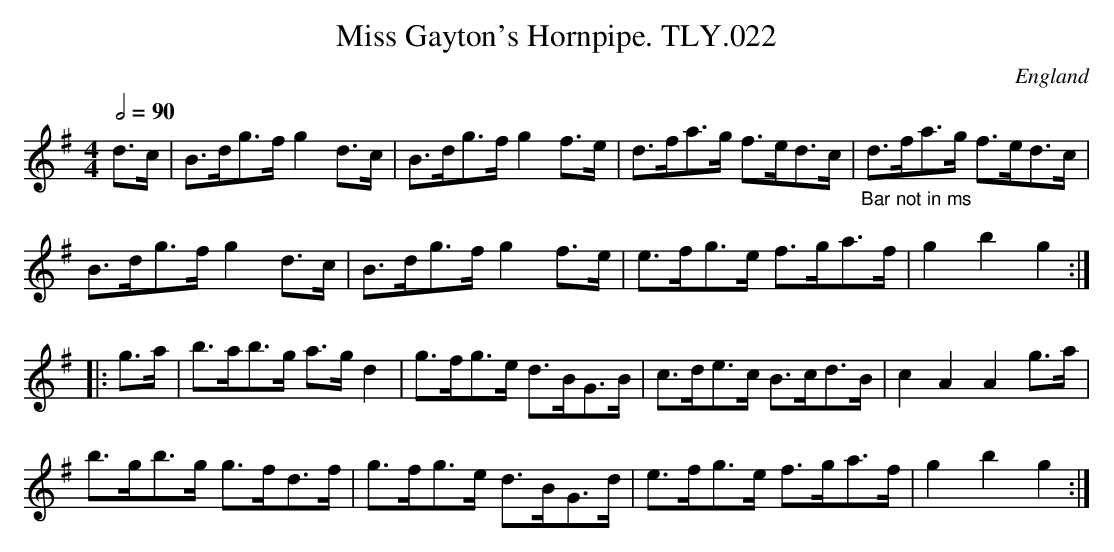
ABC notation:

X:1
T:Miss Gayton's Hornpipe. TLY.022
M:4/4
L:1/8
Q:1/2=90
O:England
K:G major
d>c|B>dg>f g2 d>c|B>dg>f g2 f>e|\
d>fa>g f>ed>c|"_Bar not in ms"d>fa>g f>ed>c|!
B>dg>f g2 d>c|B>dg>f g2 f>e|\
e>fg>e f>ga>f|g2b2g2:|!
|:g>a|b>ab>g a>g d2|g>fg>e d>BG>B|c>de>c B>cd>B|c2 A2A2g>a|!
b>gb>g g>fd>f|g>fg>e d>BG>d|e>fg>e f>ga>f|g2b2g2:|
